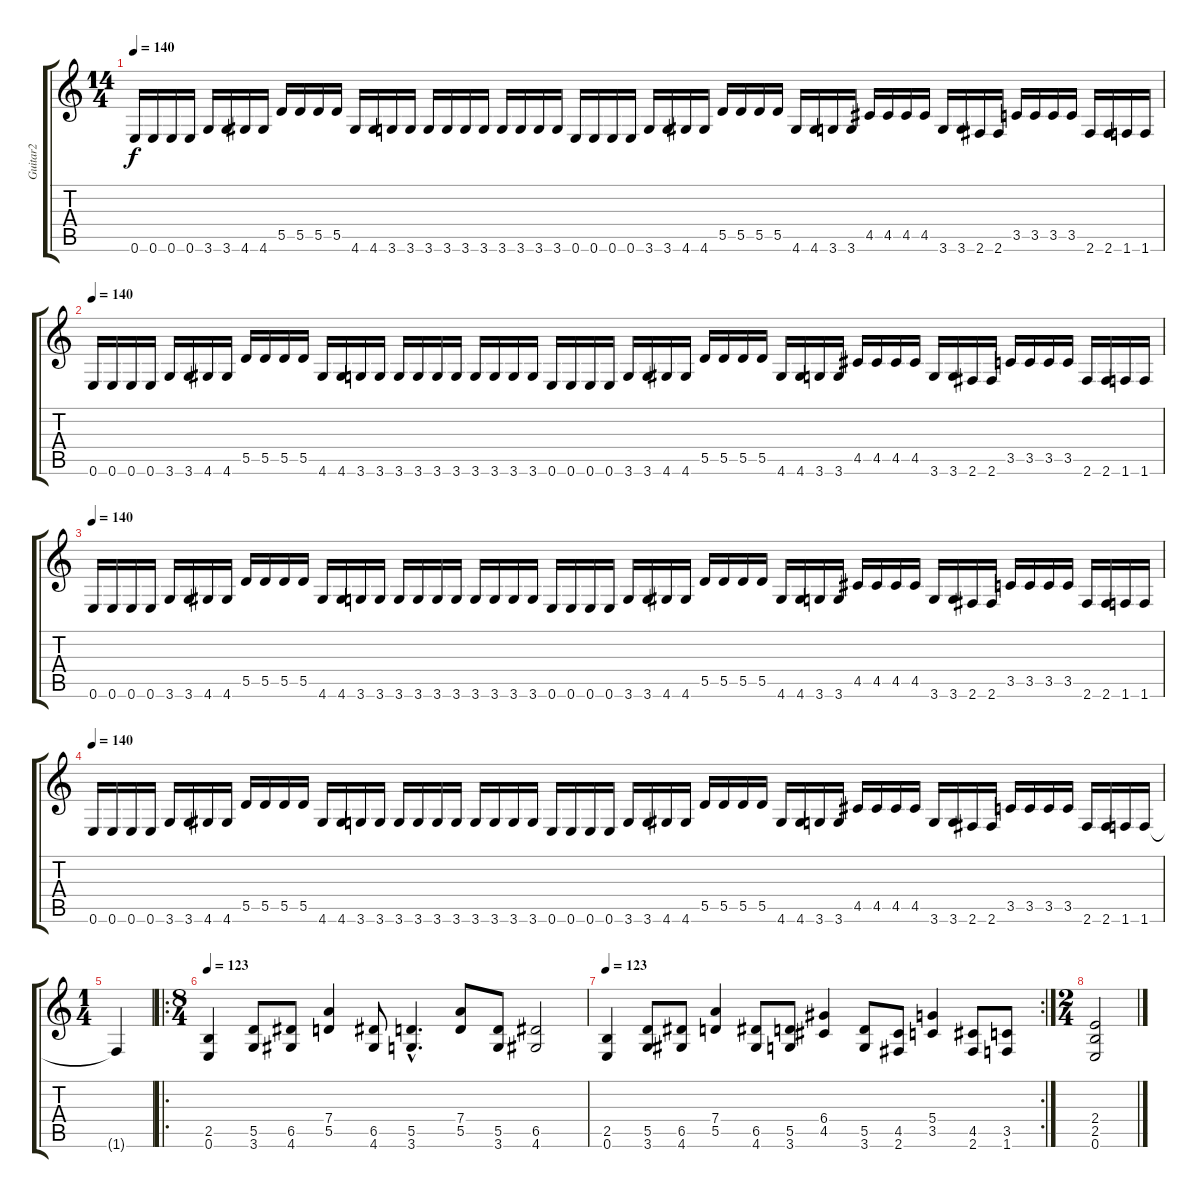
\track ("Guitar2" "Guitar2") {instrument overdrivenguitar}
\staff {score tabs}
\tuning (E4 B3 G3 D3 A2 E2) {hide}
\ts (14 4)
\tempo 140
\clef g2
\ks c
0.6.16{dy f} 0.6.16 0.6.16 0.6.16 3.6.16 3.6.16 4.6.16 4.6.16 5.5.16 5.5.16 5.5.16 5.5.16 4.6.16 4.6.16 3.6.16 3.6.16 3.6.16 3.6.16 3.6.16 3.6.16 3.6.16 3.6.16 3.6.16 3.6.16 0.6.16 0.6.16 0.6.16 0.6.16 3.6.16 3.6.16 4.6.16 4.6.16 5.5.16 5.5.16 5.5.16 5.5.16 4.6.16 4.6.16 3.6.16 3.6.16 4.5.16 4.5.16 4.5.16 4.5.16 3.6.16 3.6.16 2.6.16 2.6.16 3.5.16 3.5.16 3.5.16 3.5.16 2.6.16 2.6.16 1.6.16 1.6.16 |
\tempo 140
0.6.16 0.6.16 0.6.16 0.6.16 3.6.16 3.6.16 4.6.16 4.6.16 5.5.16 5.5.16 5.5.16 5.5.16 4.6.16 4.6.16 3.6.16 3.6.16 3.6.16 3.6.16 3.6.16 3.6.16 3.6.16 3.6.16 3.6.16 3.6.16 0.6.16 0.6.16 0.6.16 0.6.16 3.6.16 3.6.16 4.6.16 4.6.16 5.5.16 5.5.16 5.5.16 5.5.16 4.6.16 4.6.16 3.6.16 3.6.16 4.5.16 4.5.16 4.5.16 4.5.16 3.6.16 3.6.16 2.6.16 2.6.16 3.5.16 3.5.16 3.5.16 3.5.16 2.6.16 2.6.16 1.6.16 1.6.16 |
\tempo 140
0.6.16 0.6.16 0.6.16 0.6.16 3.6.16 3.6.16 4.6.16 4.6.16 5.5.16 5.5.16 5.5.16 5.5.16 4.6.16 4.6.16 3.6.16 3.6.16 3.6.16 3.6.16 3.6.16 3.6.16 3.6.16 3.6.16 3.6.16 3.6.16 0.6.16 0.6.16 0.6.16 0.6.16 3.6.16 3.6.16 4.6.16 4.6.16 5.5.16 5.5.16 5.5.16 5.5.16 4.6.16 4.6.16 3.6.16 3.6.16 4.5.16 4.5.16 4.5.16 4.5.16 3.6.16 3.6.16 2.6.16 2.6.16 3.5.16 3.5.16 3.5.16 3.5.16 2.6.16 2.6.16 1.6.16 1.6.16 |
\tempo 140
0.6.16 0.6.16 0.6.16 0.6.16 3.6.16 3.6.16 4.6.16 4.6.16 5.5.16 5.5.16 5.5.16 5.5.16 4.6.16 4.6.16 3.6.16 3.6.16 3.6.16 3.6.16 3.6.16 3.6.16 3.6.16 3.6.16 3.6.16 3.6.16 0.6.16 0.6.16 0.6.16 0.6.16 3.6.16 3.6.16 4.6.16 4.6.16 5.5.16 5.5.16 5.5.16 5.5.16 4.6.16 4.6.16 3.6.16 3.6.16 4.5.16 4.5.16 4.5.16 4.5.16 3.6.16 3.6.16 2.6.16 2.6.16 3.5.16 3.5.16 3.5.16 3.5.16 2.6.16 2.6.16 1.6.16 1.6.16 |
\ts (1 4)
1.6{t}.4 |
\ro
\ts (8 4)
\tempo 123
(2.5 0.6).4 (5.5 3.6).8 (6.5 4.6).8 (7.4 5.5).4 (6.5 4.6).8 (5.5{hac} 3.6{hac}).4{d} (7.4 5.5).8 (5.5 3.6).8 (6.5 4.6).2 |
\rc 2
\tempo 123
(2.5 0.6).4 (5.5 3.6).8 (6.5 4.6).8 (7.4 5.5).4 (6.5 4.6).8 (5.5 3.6).8 (6.4 4.5).4 (5.5 3.6).8 (4.5 2.6).8 (5.4 3.5).4 (4.5 2.6).8 (3.5 1.6).8 |
\ts (2 4)
(2.4 2.5 0.6).2
